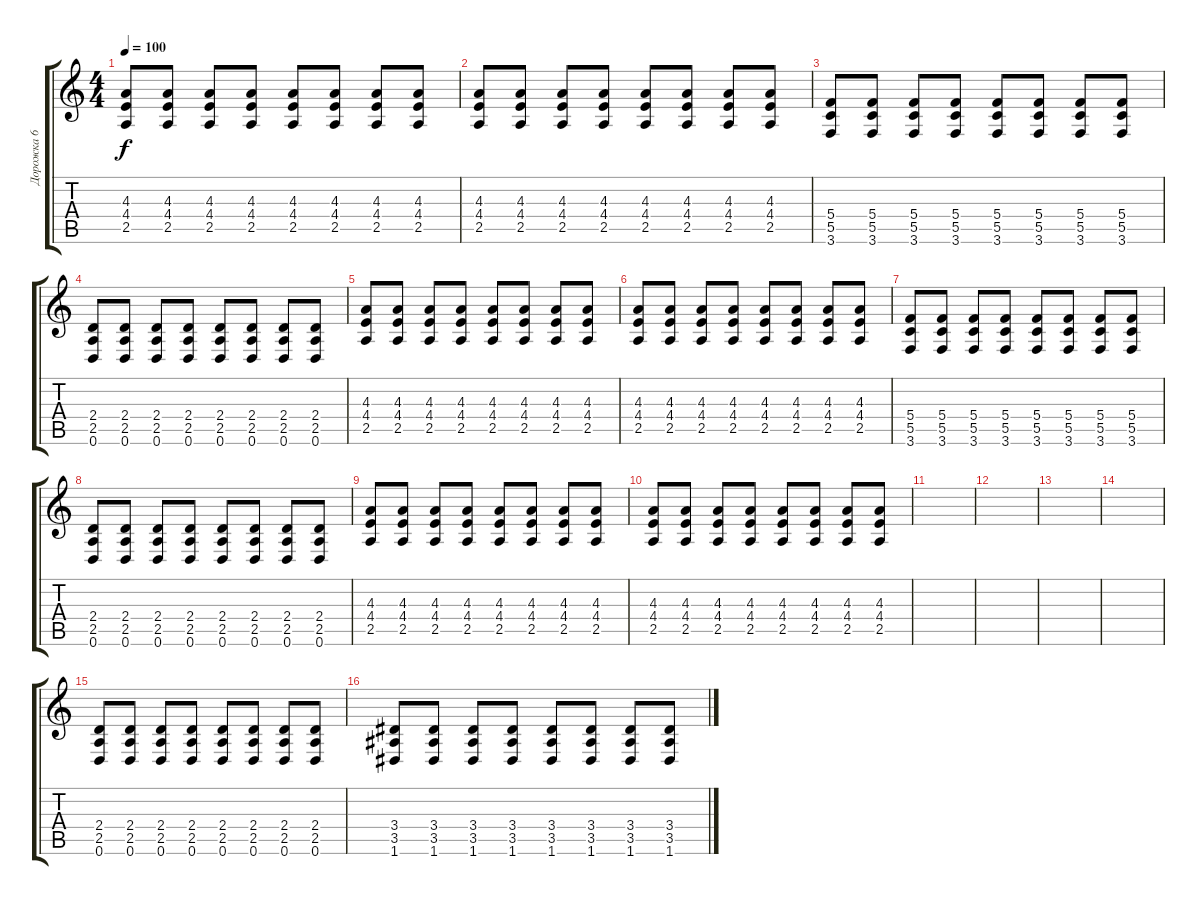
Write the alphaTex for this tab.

\track ("Дорожка 6" "Дорожка 6") {instrument distortionguitar}
\staff {score tabs}
\tuning (D4 A3 F3 C3 G2 D2) {hide}
\ts (4 4)
\tempo 100
\clef g2
\ks c
(4.3 4.4 2.5).8{dy f} (4.3 4.4 2.5).8 (4.3 4.4 2.5).8 (4.3 4.4 2.5).8 (4.3 4.4 2.5).8 (4.3 4.4 2.5).8 (4.3 4.4 2.5).8 (4.3 4.4 2.5).8 |
(4.3 4.4 2.5).8 (4.3 4.4 2.5).8 (4.3 4.4 2.5).8 (4.3 4.4 2.5).8 (4.3 4.4 2.5).8 (4.3 4.4 2.5).8 (4.3 4.4 2.5).8 (4.3 4.4 2.5).8 |
(5.4 5.5 3.6).8 (5.4 5.5 3.6).8 (5.4 5.5 3.6).8 (5.4 5.5 3.6).8 (5.4 5.5 3.6).8 (5.4 5.5 3.6).8 (5.4 5.5 3.6).8 (5.4 5.5 3.6).8 |
(2.4 2.5 0.6).8 (2.4 2.5 0.6).8 (2.4 2.5 0.6).8 (2.4 2.5 0.6).8 (2.4 2.5 0.6).8 (2.4 2.5 0.6).8 (2.4 2.5 0.6).8 (2.4 2.5 0.6).8 |
(4.3 4.4 2.5).8 (4.3 4.4 2.5).8 (4.3 4.4 2.5).8 (4.3 4.4 2.5).8 (4.3 4.4 2.5).8 (4.3 4.4 2.5).8 (4.3 4.4 2.5).8 (4.3 4.4 2.5).8 |
(4.3 4.4 2.5).8 (4.3 4.4 2.5).8 (4.3 4.4 2.5).8 (4.3 4.4 2.5).8 (4.3 4.4 2.5).8 (4.3 4.4 2.5).8 (4.3 4.4 2.5).8 (4.3 4.4 2.5).8 |
(5.4 5.5 3.6).8 (5.4 5.5 3.6).8 (5.4 5.5 3.6).8 (5.4 5.5 3.6).8 (5.4 5.5 3.6).8 (5.4 5.5 3.6).8 (5.4 5.5 3.6).8 (5.4 5.5 3.6).8 |
(2.4 2.5 0.6).8 (2.4 2.5 0.6).8 (2.4 2.5 0.6).8 (2.4 2.5 0.6).8 (2.4 2.5 0.6).8 (2.4 2.5 0.6).8 (2.4 2.5 0.6).8 (2.4 2.5 0.6).8 |
(4.3 4.4 2.5).8 (4.3 4.4 2.5).8 (4.3 4.4 2.5).8 (4.3 4.4 2.5).8 (4.3 4.4 2.5).8 (4.3 4.4 2.5).8 (4.3 4.4 2.5).8 (4.3 4.4 2.5).8 |
(4.3 4.4 2.5).8 (4.3 4.4 2.5).8 (4.3 4.4 2.5).8 (4.3 4.4 2.5).8 (4.3 4.4 2.5).8 (4.3 4.4 2.5).8 (4.3 4.4 2.5).8 (4.3 4.4 2.5).8 |
|
|
|
|
(2.4 2.5 0.6).8 (2.4 2.5 0.6).8 (2.4 2.5 0.6).8 (2.4 2.5 0.6).8 (2.4 2.5 0.6).8 (2.4 2.5 0.6).8 (2.4 2.5 0.6).8 (2.4 2.5 0.6).8 |
(3.4 3.5 1.6).8 (3.4 3.5 1.6).8 (3.4 3.5 1.6).8 (3.4 3.5 1.6).8 (3.4 3.5 1.6).8 (3.4 3.5 1.6).8 (3.4 3.5 1.6).8 (3.4 3.5 1.6).8
